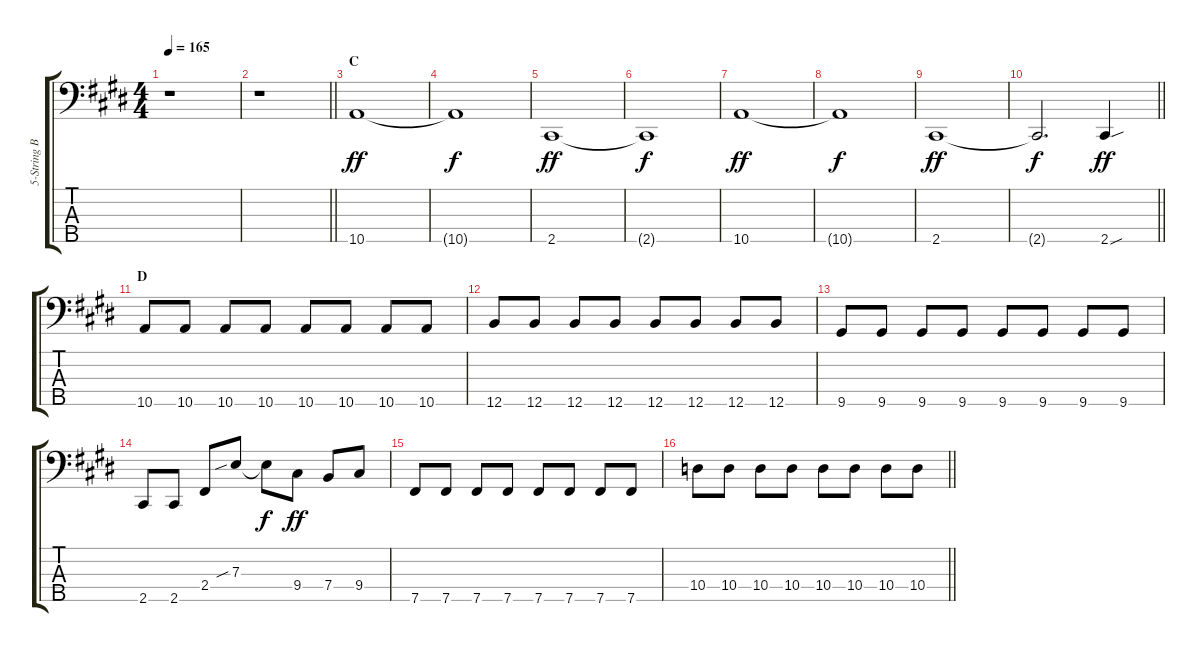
\track ("5-String Bass" "5-String B") {instrument electricbasspick}
\staff {score tabs}
\tuning (G2 D2 A1 E1 B0) {hide}
\ts (4 4)
\tempo 165
\clef f4
\ks e
r.1{dy ff} |
\barLineRight lightlight
r.1 |
\section ("" "C")
10.5.1 |
10.5{t}.1{dy f} |
2.5.1{dy ff} |
2.5{t}.1{dy f} |
10.5.1{dy ff} |
10.5{t}.1{dy f} |
2.5.1{dy ff} |
\barLineRight lightlight
2.5{t}.2{d dy f} 2.5{sou}.4{dy ff} |
\section ("" "D")
10.5.8 10.5.8 10.5.8 10.5.8 10.5.8 10.5.8 10.5.8 10.5.8 |
12.5.8 12.5.8 12.5.8 12.5.8 12.5.8 12.5.8 12.5.8 12.5.8 |
9.5.8 9.5.8 9.5.8 9.5.8 9.5.8 9.5.8 9.5.8 9.5.8 |
2.5.8 2.5.8 2.4.8 7.3{sib}.8 7.3{t}.8{dy f} 9.4.8{dy ff} 7.4.8 9.4.8 |
7.5.8 7.5.8 7.5.8 7.5.8 7.5.8 7.5.8 7.5.8 7.5.8 |
\barLineRight lightlight
10.4.8 10.4.8 10.4.8 10.4.8 10.4.8 10.4.8 10.4.8 10.4.8
